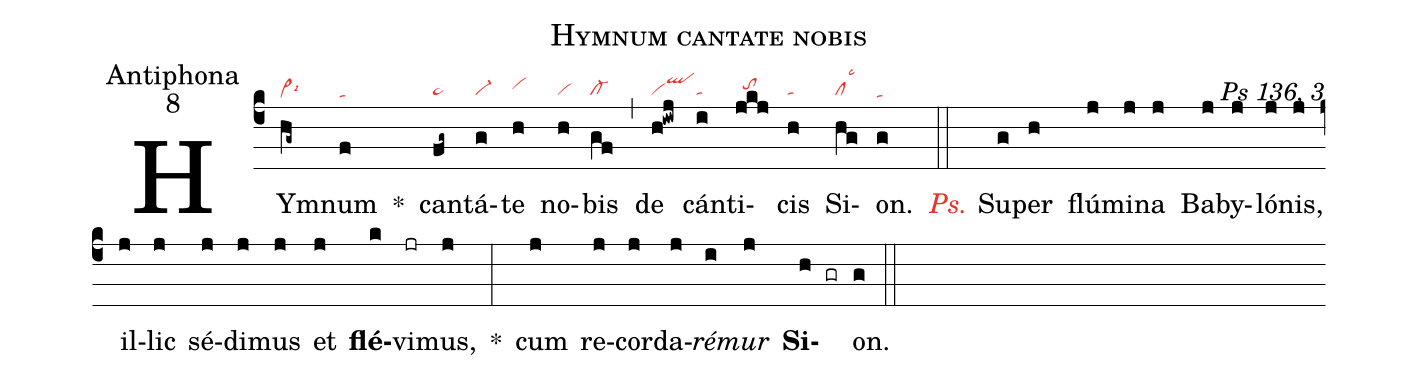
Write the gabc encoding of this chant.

name:Hymnum cantate nobis;
office-part:Antiphona;
mode:8;
commentary:Ps 136, 3;
nabc-lines:1;
%%
(c4) HYm(hg~|vi>helsi6)num(f|tahe) <sp>*</sp>() can(fg~|ta>)tá(g|vi-)te(h|vihh) no(h|vi)bis(gf|cl-) (,) de(h!iwj|viqlhj) cán(i|ta)ti(jkj|//tohh)cis(h|ta) Si(hg|cllsc3)on.(g|tahe) (::)

<i><c>Ps.</c></i> Su(g)per(h) flú(j)mi(j)na(j) Ba(j)by(j)ló(j)nis,(j) il(j)lic(j) sé(j)di(j)mus(j) et(j) <b>flé</b>(k)vi(jr)mus,(j) *(:) cum(j) re(j)cor(j)da(j)<i>ré</i>(i)<i>mur</i>(j) <b>Si</b>(h gr)on.(g) (::)
